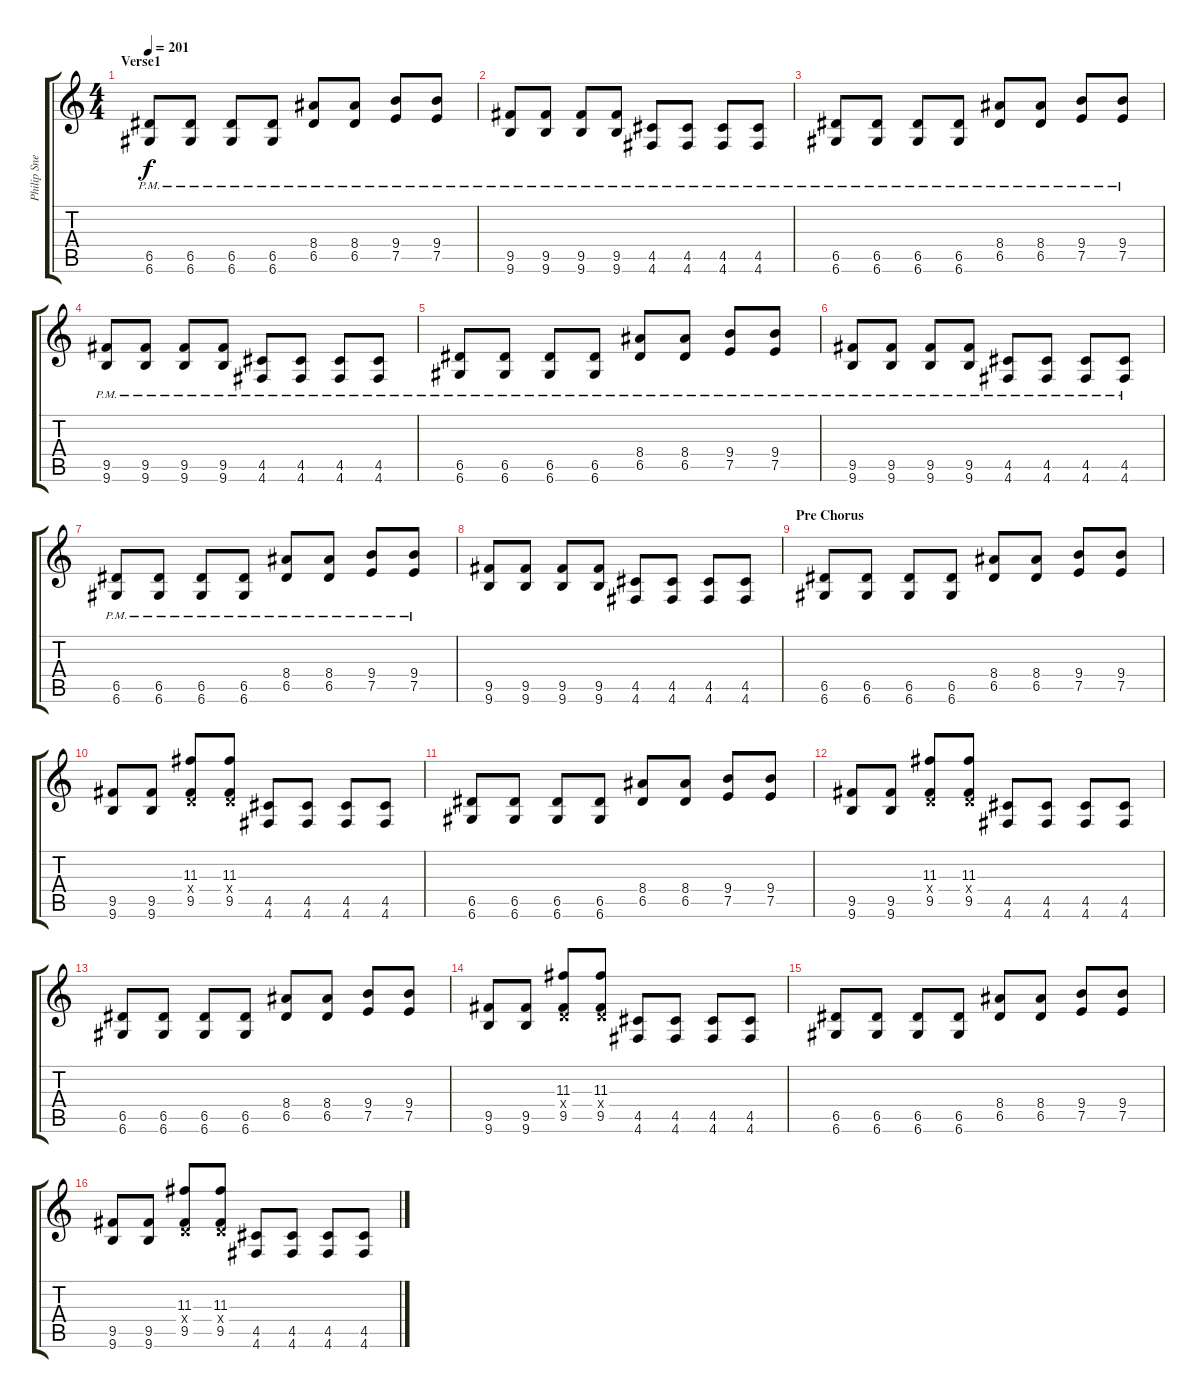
\track ("Philip Sneed" "Philip Sne") {instrument distortionguitar}
\staff {score tabs}
\tuning (E4 B3 G3 D3 A2 D2) {hide}
\ts (4 4)
\section ("" "Verse1")
\tempo 201
\clef g2
\ks c
(6.5{pm} 6.6{pm}).8{dy f balance 4} (6.5{pm} 6.6{pm}).8 (6.5{pm} 6.6{pm}).8 (6.5{pm} 6.6{pm}).8 (8.4{pm} 6.5{pm}).8 (8.4{pm} 6.5{pm}).8 (9.4{pm} 7.5{pm}).8 (9.4{pm} 7.5{pm}).8 |
(9.5{pm} 9.6{pm}).8 (9.5{pm} 9.6{pm}).8 (9.5{pm} 9.6{pm}).8 (9.5{pm} 9.6{pm}).8 (4.5{pm} 4.6{pm}).8 (4.5{pm} 4.6{pm}).8 (4.5{pm} 4.6{pm}).8 (4.5{pm} 4.6{pm}).8 |
(6.5{pm} 6.6{pm}).8 (6.5{pm} 6.6{pm}).8 (6.5{pm} 6.6{pm}).8 (6.5{pm} 6.6{pm}).8 (8.4{pm} 6.5{pm}).8 (8.4{pm} 6.5{pm}).8 (9.4{pm} 7.5{pm}).8 (9.4{pm} 7.5{pm}).8 |
(9.5{pm} 9.6{pm}).8 (9.5{pm} 9.6{pm}).8 (9.5{pm} 9.6{pm}).8 (9.5{pm} 9.6{pm}).8 (4.5{pm} 4.6{pm}).8 (4.5{pm} 4.6{pm}).8 (4.5{pm} 4.6{pm}).8 (4.5{pm} 4.6{pm}).8 |
(6.5{pm} 6.6{pm}).8 (6.5{pm} 6.6{pm}).8 (6.5{pm} 6.6{pm}).8 (6.5{pm} 6.6{pm}).8 (8.4{pm} 6.5{pm}).8 (8.4{pm} 6.5{pm}).8 (9.4{pm} 7.5{pm}).8 (9.4{pm} 7.5{pm}).8 |
(9.5{pm} 9.6{pm}).8 (9.5{pm} 9.6{pm}).8 (9.5{pm} 9.6{pm}).8 (9.5{pm} 9.6{pm}).8 (4.5{pm} 4.6{pm}).8 (4.5{pm} 4.6{pm}).8 (4.5{pm} 4.6{pm}).8 (4.5{pm} 4.6{pm}).8 |
(6.5{pm} 6.6{pm}).8 (6.5{pm} 6.6{pm}).8 (6.5{pm} 6.6{pm}).8 (6.5{pm} 6.6{pm}).8 (8.4{pm} 6.5{pm}).8 (8.4{pm} 6.5{pm}).8 (9.4{pm} 7.5{pm}).8 (9.4{pm} 7.5{pm}).8 |
(9.5 9.6).8 (9.5 9.6).8 (9.5 9.6).8 (9.5 9.6).8 (4.5 4.6).8 (4.5 4.6).8 (4.5 4.6).8 (4.5 4.6).8 |
\section ("" "Pre Chorus")
(6.5 6.6).8 (6.5 6.6).8 (6.5 6.6).8 (6.5 6.6).8 (8.4 6.5).8 (8.4 6.5).8 (9.4 7.5).8 (9.4 7.5).8 |
(9.5 9.6).8 (9.5 9.6).8 (11.3 0.4{x} 9.5).8 (11.3 0.4{x} 9.5).8 (4.5 4.6).8 (4.5 4.6).8 (4.5 4.6).8 (4.5 4.6).8 |
(6.5 6.6).8 (6.5 6.6).8 (6.5 6.6).8 (6.5 6.6).8 (8.4 6.5).8 (8.4 6.5).8 (9.4 7.5).8 (9.4 7.5).8 |
(9.5 9.6).8 (9.5 9.6).8 (11.3 0.4{x} 9.5).8 (11.3 0.4{x} 9.5).8 (4.5 4.6).8 (4.5 4.6).8 (4.5 4.6).8 (4.5 4.6).8 |
(6.5 6.6).8 (6.5 6.6).8 (6.5 6.6).8 (6.5 6.6).8 (8.4 6.5).8 (8.4 6.5).8 (9.4 7.5).8 (9.4 7.5).8 |
(9.5 9.6).8 (9.5 9.6).8 (11.3 0.4{x} 9.5).8 (11.3 0.4{x} 9.5).8 (4.5 4.6).8 (4.5 4.6).8 (4.5 4.6).8 (4.5 4.6).8 |
(6.5 6.6).8 (6.5 6.6).8 (6.5 6.6).8 (6.5 6.6).8 (8.4 6.5).8 (8.4 6.5).8 (9.4 7.5).8 (9.4 7.5).8 |
(9.5 9.6).8 (9.5 9.6).8 (11.3 0.4{x} 9.5).8 (11.3 0.4{x} 9.5).8 (4.5 4.6).8 (4.5 4.6).8 (4.5 4.6).8 (4.5 4.6).8
